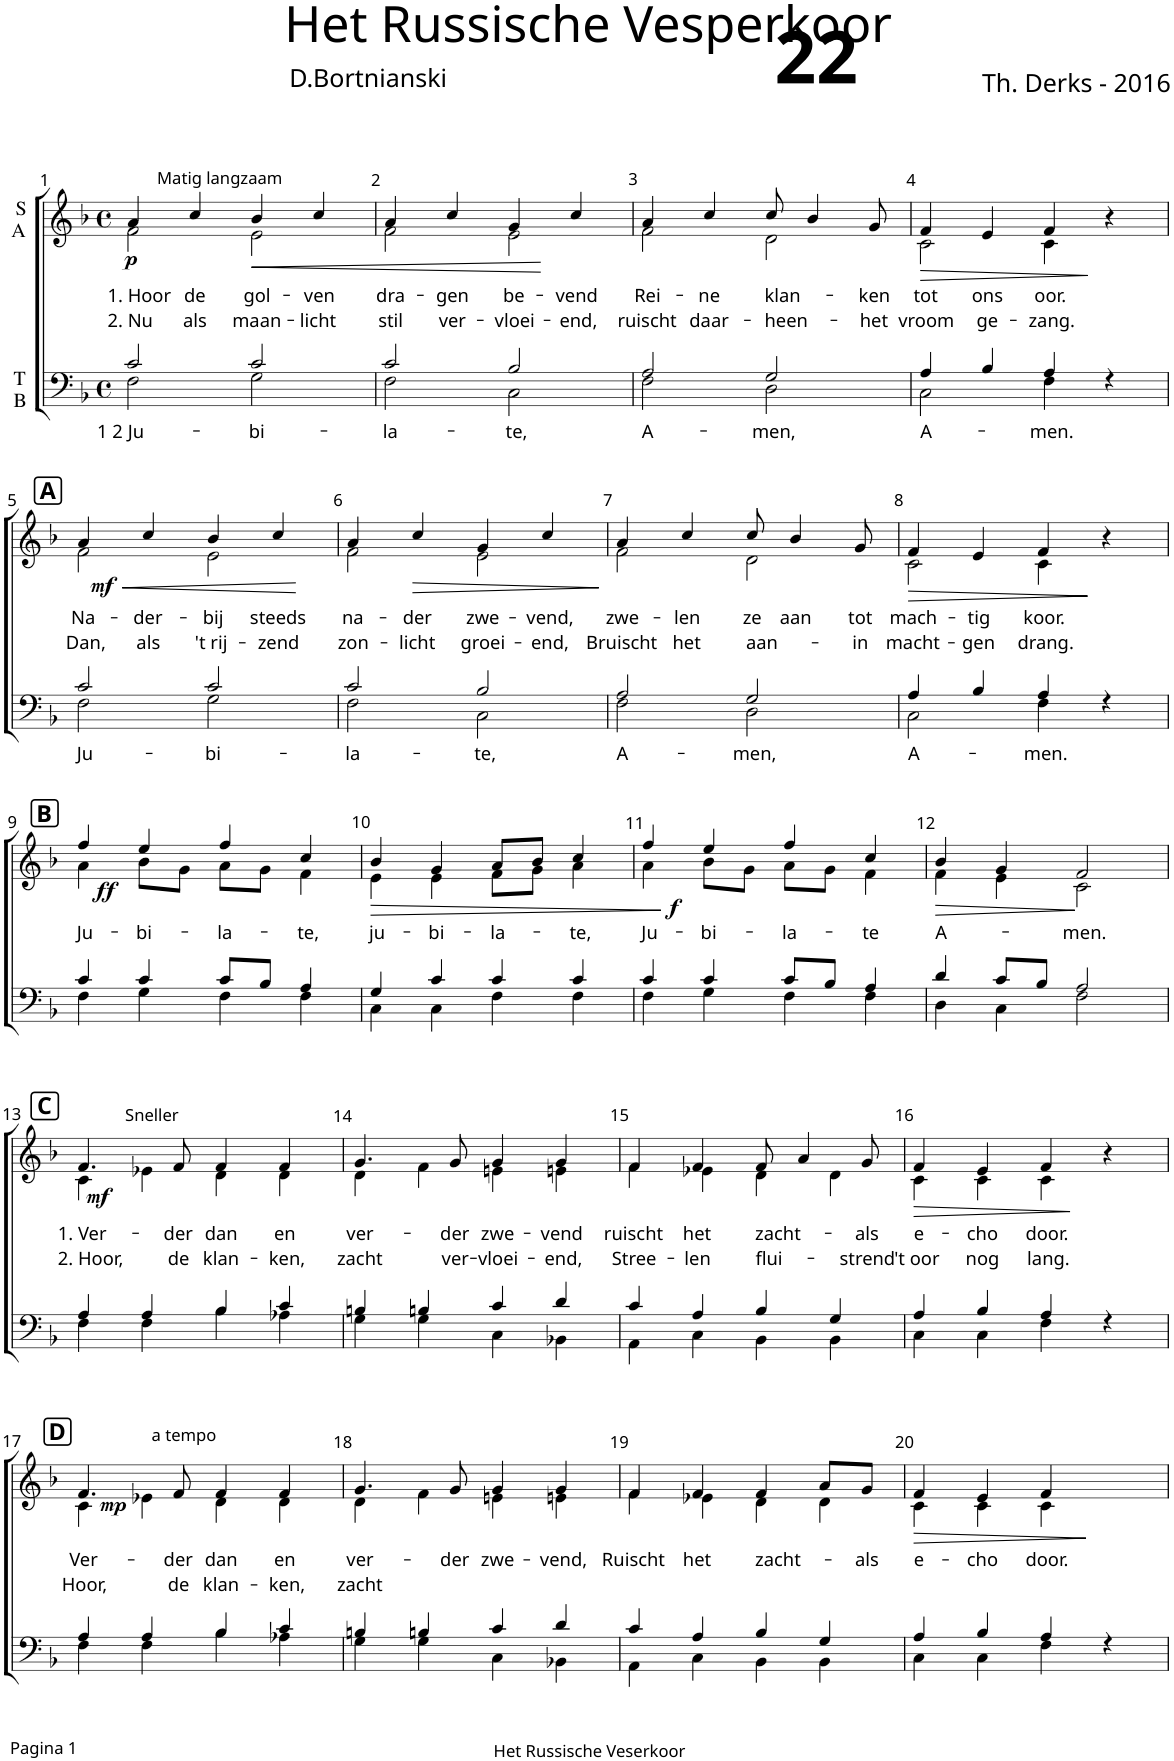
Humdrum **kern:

**kern	**text	**kern	**text	**text	**dynam
*part2	*part2	*part1	*part1	*part1	*part1
*staff2	*staff2	*staff1	*staff1	*staff1	*staff1
*I"T B	*	*I"S A	*	*	*
*clefF4	*	*clefG2	*	*	*
*k[b-]	*	*k[b-]	*	*	*
*M4/4	*	*M4/4	*	*	*
*met(c)	*	*met(c)	*	*	*
=1	=1	=1	=1	=1	=1
*^	*	*	*	*	*
!	!	!	!LO:TX:a:t=Matig langzaam	!	!	!
!	!	!LO:LY:b	!	!LO:LY:b	!LO:LY:b	!LO:DY:b
*	*^	*	*^	*	*	*
1ryy	2c/	2F\	1 2 Ju-	4a/	2f\	1. Hoor	2. Nu	p
!	!	!	!	!	!	!LO:LY:b	!LO:LY:b	!
.	.	.	.	4cc/	.	de	als	.
!	!	!	!LO:LY:b	!	!	!LO:LY:b	!LO:LY:b	!LO:HP:b
.	2c/	2G\	-bi-	4b-/	2e\	gol-	maan-	<
!	!	!	!	!	!	!LO:LY:b	!LO:LY:b	!
.	.	.	.	4cc/	.	-ven	-licht	.
*v	*v	*v	*	*	*	*	*	*
*	*	*v	*v	*	*	*
.	.	.	.	.	[
=2	=2	=2	=2	=2	=2
*^	*	*	*	*	*
!	!	!LO:LY:b	!	!LO:LY:b	!LO:LY:b	!
*	*^	*	*^	*	*	*
1ryy	2c/	2F\	-la-	4a/	2f\	dra-	stil	.
!	!	!	!	!	!	!LO:LY:b	!LO:LY:b	!
.	.	.	.	4cc/	.	-gen	ver-	.
!	!	!	!LO:LY:b	!	!	!LO:LY:b	!LO:LY:b	!
.	2B-/	2C\	-te,	4g/	2e\	be-	-vloei-	.
!	!	!	!	!	!	!LO:LY:b	!LO:LY:b	!
.	.	.	.	4cc/	.	-vend	-end,	.
=3	=3	=3	=3	=3	=3	=3	=3	=3
!	!	!	!LO:LY:b	!	!	!LO:LY:b	!LO:LY:b	!
1ryy	2A/	2F\	A-	4a/	2f\	Rei-	ruischt	.
!	!	!	!	!	!	!LO:LY:b	!LO:LY:b	!
.	.	.	.	4cc/	.	-ne	daar-	.
!	!	!	!LO:LY:b	!	!	!LO:LY:b	!LO:LY:b	!
.	2G/	2D\	-men,	8cc/	2d\	klan-	-heen-	.
.	.	.	.	4b-/	.	.	.	.
!	!	!	!	!	!	!LO:LY:b	!LO:LY:b	!
.	.	.	.	8g/	.	-ken	-het	.
=4	=4	=4	=4	=4	=4	=4	=4	=4
!	!	!	!LO:LY:b	!	!	!LO:LY:b	!LO:LY:b	!LO:HP:b
1ryy	4A/	2C\	A-	4f/	2c\	tot	vroom	>
!	!	!	!	!	!	!LO:LY:b	!LO:LY:b	!
.	4B-/	.	.	4e/	.	ons	ge-	.
!	!	!	!LO:LY:b	!	!	!LO:LY:b	!LO:LY:b	!
.	4A/	4F\	-men.	4f/	4c\	oor.	-zang.	.
.	4r	4ryy	.	4r	4ryy	.	.	.
*v	*v	*v	*	*	*	*	*	*
*	*	*v	*v	*	*	*
.	.	.	.	.	]
!!LO:LB:g=z
!!LO:REH:place=s1:a:B:cj:fs=14:t=A
=5	=5	=5	=5	=5	=5
*^	*	*	*	*	*
!	!	!LO:LY:b	!	!LO:LY:b	!LO:LY:b	!LO:HP:b
*	*^	*	*^	*	*	*
!	!	!	!	!	!	!	!	!LO:DY:n=1:b
1ryy	2c/	2F\	Ju-	4a/	2f\	Na-	Dan,	< mf
!	!	!	!	!	!	!LO:LY:b	!LO:LY:b	!
.	.	.	.	4cc/	.	-der-	als	.
!	!	!	!LO:LY:b	!	!	!LO:LY:b	!LO:LY:b	!
.	2c/	2G\	-bi-	4b-/	2e\	-bij	't rij-	.
!	!	!	!	!	!	!LO:LY:b	!LO:LY:b	!
.	.	.	.	4cc/	.	steeds	-zend	.
*v	*v	*v	*	*	*	*	*	*
*	*	*v	*v	*	*	*
.	.	.	.	.	[
=6	=6	=6	=6	=6	=6
*^	*	*	*	*	*
!	!	!LO:LY:b	!	!LO:LY:b	!LO:LY:b	!
*	*^	*	*^	*	*	*
1ryy	2c/	2F\	-la-	4a/	2f\	na-	zon-	.
!	!	!	!	!	!	!LO:LY:b	!LO:LY:b	!LO:HP:b
.	.	.	.	4cc/	.	-der	-licht	>
!	!	!	!LO:LY:b	!	!	!LO:LY:b	!LO:LY:b	!
.	2B-/	2C\	-te,	4g/	2e\	zwe-	groei-	.
!	!	!	!	!	!	!LO:LY:b	!LO:LY:b	!
.	.	.	.	4cc/	.	-vend,	-end,	.
*v	*v	*v	*	*	*	*	*	*
*	*	*v	*v	*	*	*
.	.	.	.	.	]
=7	=7	=7	=7	=7	=7
*^	*	*	*	*	*
!	!	!LO:LY:b	!	!LO:LY:b	!LO:LY:b	!
*	*^	*	*^	*	*	*
1ryy	2A/	2F\	A-	4a/	2f\	zwe-	Bruischt	.
!	!	!	!	!	!	!LO:LY:b	!LO:LY:b	!
.	.	.	.	4cc/	.	-len	het	.
!	!	!	!LO:LY:b	!	!	!LO:LY:b	!LO:LY:b	!
.	2G/	2D\	-men,	8cc/	2d\	ze	aan-	.
!	!	!	!	!	!	!LO:LY:b	!	!
.	.	.	.	4b-/	.	aan	.	.
!	!	!	!	!	!	!LO:LY:b	!LO:LY:b	!
.	.	.	.	8g/	.	tot	-in	.
=8	=8	=8	=8	=8	=8	=8	=8	=8
!	!	!	!LO:LY:b	!	!	!LO:LY:b	!LO:LY:b	!LO:HP:b
1ryy	4A/	2C\	A-	4f/	2c\	mach-	macht-	>
!	!	!	!	!	!	!LO:LY:b	!LO:LY:b	!
.	4B-/	.	.	4e/	.	-tig	-gen	.
!	!	!	!LO:LY:b	!	!	!LO:LY:b	!LO:LY:b	!
.	4A/	4F\	-men.	4f/	4c\	koor.	drang.	.
.	4r	4ryy	.	4r	4ryy	.	.	.
*v	*v	*v	*	*	*	*	*	*
*	*	*v	*v	*	*	*
.	.	.	.	.	]
!!LO:LB:g=z
!!LO:REH:place=s1:a:B:cj:fs=14:t=B
=9	=9	=9	=9	=9	=9
*^	*	*	*	*	*
*	*^	*	*	*	*	*
!	!	!	!	!	!LO:LY:b	!	!LO:DY:b
*	*	*	*	*^	*	*	*
1ryy	4c/	4F\	.	4ff/	4a\	Ju-	.	ff
!	!	!	!	!	!	!LO:LY:b	!	!
.	4c/	4G\	.	4ee/	8b-\L	-bi-	.	.
.	.	.	.	.	8g\J	.	.	.
!	!	!	!	!	!	!LO:LY:b	!	!
.	8c/L	4F\	.	4ff/	8a\L	-la-	.	.
.	8B-/J	.	.	.	8g\J	.	.	.
!	!	!	!	!	!	!LO:LY:b	!	!
.	4A/	4F\	.	4cc/	4f\	-te,	.	.
=10	=10	=10	=10	=10	=10	=10	=10	=10
!	!	!	!	!	!	!LO:LY:b	!	!LO:HP:b
1ryy	4G/	4C\	.	4b-/	4e\	ju-	.	>
!	!	!	!	!	!	!LO:LY:b	!	!
.	4c/	4C\	.	4g/	4e\	-bi-	.	.
!	!	!	!	!	!	!LO:LY:b	!	!
.	4c/	4F\	.	8a/L	8f\L	-la-	.	.
.	.	.	.	8b-/J	8g\J	.	.	.
!	!	!	!	!	!	!LO:LY:b	!	!
.	4c/	4F\	.	4cc/	4a\	-te,	.	.
*v	*v	*v	*	*	*	*	*	*
*	*	*v	*v	*	*	*
.	.	.	.	.	]
=11	=11	=11	=11	=11	=11
*^	*	*	*	*	*
*	*^	*	*	*	*	*
!	!	!	!	!	!LO:LY:b	!	!LO:DY:b
*	*	*	*	*^	*	*	*
1ryy	4c/	4F\	.	4ff/	4a\	Ju-	.	f
!	!	!	!	!	!	!LO:LY:b	!	!
.	4c/	4G\	.	4ee/	8b-\L	-bi-	.	.
.	.	.	.	.	8g\J	.	.	.
!	!	!	!	!	!	!LO:LY:b	!	!
.	8c/L	4F\	.	4ff/	8a\L	-la-	.	.
.	8B-/J	.	.	.	8g\J	.	.	.
!	!	!	!	!	!	!LO:LY:b	!	!
.	4A/	4F\	.	4cc/	4f\	-te	.	.
=12	=12	=12	=12	=12	=12	=12	=12	=12
!	!	!	!	!	!	!LO:LY:b	!	!LO:HP:b
1ryy	4d/	4D\	.	4b-/	4f\	A-	.	>
.	8c/L	4C\	.	4g/	4e\	.	.	.
.	8B-/J	.	.	.	.	.	.	.
!	!	!	!	!	!	!LO:LY:b	!	!
.	2A/	2F\	.	2f/	2c\	-men.	.	.
*v	*v	*v	*	*	*	*	*	*
*	*	*v	*v	*	*	*
.	.	.	.	.	]
!!LO:LB:g=z
!!LO:REH:place=s1:a:B:cj:fs=14:t=C
=13	=13	=13	=13	=13	=13
*^	*	*	*	*	*
*	*^	*	*	*	*	*
!	!	!	!	!LO:TX:a:t=Sneller	!	!	!
!	!	!	!	!	!LO:LY:b	!LO:LY:b	!LO:DY:b
*	*	*	*	*^	*	*	*
1ryy	4A/	4F\	.	4.f/	4c\	1. Ver-	2. Hoor,	mf
.	4A/	4F\	.	.	4e-X\	.	.	.
!	!	!	!	!	!	!LO:LY:b	!LO:LY:b	!
.	.	.	.	8f/	.	-der	de	.
!	!	!	!	!	!	!LO:LY:b	!LO:LY:b	!
.	4B-/	4B-\	.	4f/	4d\	dan	klan-	.
!	!	!	!	!	!	!LO:LY:b	!LO:LY:b	!
.	4c/	4A-X\	.	4f/	4d\	en	-ken,	.
=14	=14	=14	=14	=14	=14	=14	=14	=14
!	!	!	!	!	!	!LO:LY:b	!LO:LY:b	!
1ryy	4Bn/	4G\	.	4.g/	4d\	ver-	zacht	.
.	4Bn/	4G\	.	.	4f\	.	.	.
!	!	!	!	!	!	!LO:LY:b	!LO:LY:b	!
.	.	.	.	8g/	.	-der	ver-	.
!	!	!	!	!	!	!LO:LY:b	!LO:LY:b	!
.	4c/	4C\	.	4g/	4en\	zwe-	-vloei-	.
!	!	!	!	!	!	!LO:LY:b	!LO:LY:b	!
.	4d/	4BB-X\	.	4g/	4en\	-vend	-end,	.
=15	=15	=15	=15	=15	=15	=15	=15	=15
!	!	!	!	!	!	!LO:LY:b	!LO:LY:b	!
1ryy	4c/	4AA\	.	4f/	4f\	ruischt	Stree-	.
!	!	!	!	!	!	!LO:LY:b	!LO:LY:b	!
.	4A/	4C\	.	4f/	4e-X\	het	-len	.
!	!	!	!	!	!	!LO:LY:b	!LO:LY:b	!
.	4B-/	4BB-\	.	8f/	4d\	zacht-	flui-	.
.	.	.	.	4a/	.	.	.	.
.	4G/	4BB-\	.	.	4d\	.	.	.
!	!	!	!	!	!	!LO:LY:b	!LO:LY:b	!
.	.	.	.	8g/	.	-als	-strend	.
=16	=16	=16	=16	=16	=16	=16	=16	=16
!	!	!	!	!	!	!LO:LY:b	!LO:LY:b	!LO:HP:b
1ryy	4A/	4C\	.	4f/	4c\	e-	't oor	>
!	!	!	!	!	!	!LO:LY:b	!LO:LY:b	!
.	4B-/	4C\	.	4e/	4c\	-cho	nog	.
!	!	!	!	!	!	!LO:LY:b	!LO:LY:b	!
.	4A/	4F\	.	4f/	4c\	door.	lang.	.
.	4r	4ryy	.	4r	4ryy	.	.	.
*v	*v	*v	*	*	*	*	*	*
*	*	*v	*v	*	*	*
.	.	.	.	.	]
!!LO:LB:g=z
!!LO:REH:place=s1:a:B:cj:fs=14:t=D
=17	=17	=17	=17	=17	=17
*^	*	*	*	*	*
*	*^	*	*	*	*	*
!	!	!	!	!LO:TX:a:t=a tempo	!	!	!
!	!	!	!	!	!LO:LY:b	!LO:LY:b	!LO:DY:b
*	*	*	*	*^	*	*	*
1ryy	4A/	4F\	.	4.f/	4c\	Ver-	Hoor,	mp
.	4A/	4F\	.	.	4e-X\	.	.	.
!	!	!	!	!	!	!LO:LY:b	!LO:LY:b	!
.	.	.	.	8f/	.	-der	de	.
!	!	!	!	!	!	!LO:LY:b	!LO:LY:b	!
.	4B-/	4B-\	.	4f/	4d\	dan	klan-	.
!	!	!	!	!	!	!LO:LY:b	!LO:LY:b	!
.	4c/	4A-X\	.	4f/	4d\	en	-ken,	.
=18	=18	=18	=18	=18	=18	=18	=18	=18
!	!	!	!	!	!	!LO:LY:b	!LO:LY:b	!
1ryy	4Bn/	4G\	.	4.g/	4d\	ver-	zacht	.
.	4Bn/	4G\	.	.	4f\	.	.	.
!	!	!	!	!	!	!LO:LY:b	!	!
.	.	.	.	8g/	.	-der	.	.
!	!	!	!	!	!	!LO:LY:b	!	!
.	4c/	4C\	.	4g/	4en\	zwe-	.	.
!	!	!	!	!	!	!LO:LY:b	!	!
.	4d/	4BB-X\	.	4g/	4en\	-vend,	.	.
=19	=19	=19	=19	=19	=19	=19	=19	=19
!	!	!	!	!	!	!LO:LY:b	!	!
1ryy	4c/	4AA\	.	4f/	4f\	Ruischt	.	.
!	!	!	!	!	!	!LO:LY:b	!	!
.	4A/	4C\	.	4f/	4e-X\	het	.	.
!	!	!	!	!	!	!LO:LY:b	!	!
.	4B-/	4BB-\	.	4f/	4d\	zacht-	.	.
.	4G/	4BB-\	.	8a/L	4d\	.	.	.
!	!	!	!	!	!	!LO:LY:b	!	!
.	.	.	.	8g/J	.	-als	.	.
=20	=20	=20	=20	=20	=20	=20	=20	=20
!	!	!	!	!	!	!LO:LY:b	!	!LO:HP:b
1ryy	4A/	4C\	.	4f/	4c\	e-	.	>
!	!	!	!	!	!	!LO:LY:b	!	!
.	4B-/	4C\	.	4e/	4c\	-cho	.	.
!	!	!	!	!	!	!LO:LY:b	!	!
.	4A/	4F\	.	4f/	4c\	door.	.	.
.	4r	4ryy	.	4ryy	4ryy	.	.	.
*v	*v	*v	*	*	*	*	*	*
*	*	*v	*v	*	*	*
.	.	.	.	.	]
=	=	=	=	=	=
*-	*-	*-	*-	*-	*-
